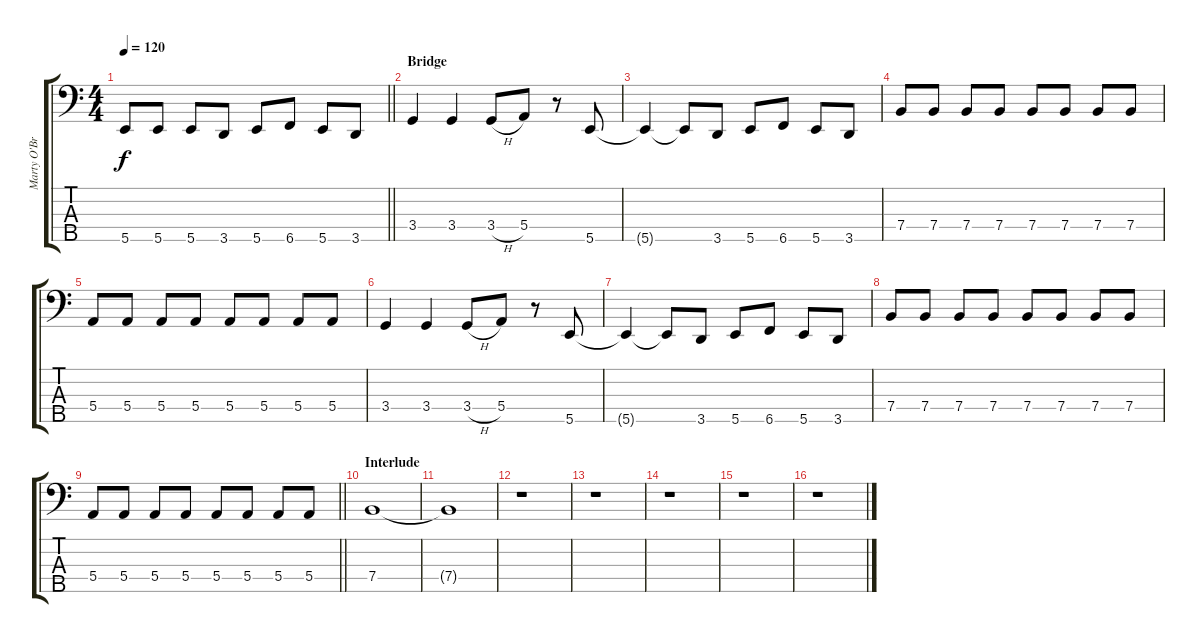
\track ("Marty O'Brien" "Marty O'Br") {instrument acousticbass}
\staff {score tabs}
\tuning (G2 D2 A1 E1 B0) {hide}
\ts (4 4)
\tempo 120
\clef f4
\barLineRight lightlight
\ks c
5.5.8{dy f} 5.5.8 5.5.8 3.5.8 5.5.8 6.5.8 5.5.8 3.5.8 |
\section ("" "Bridge")
3.4.4 3.4.4 3.4{h}.8 5.4.8 r.8 5.5.8 |
5.5{t}.4 5.5{t}.8 3.5.8 5.5.8 6.5.8 5.5.8 3.5.8 |
7.4.8 7.4.8 7.4.8 7.4.8 7.4.8 7.4.8 7.4.8 7.4.8 |
5.4.8 5.4.8 5.4.8 5.4.8 5.4.8 5.4.8 5.4.8 5.4.8 |
3.4.4 3.4.4 3.4{h}.8 5.4.8 r.8 5.5.8 |
5.5{t}.4 5.5{t}.8 3.5.8 5.5.8 6.5.8 5.5.8 3.5.8 |
7.4.8 7.4.8 7.4.8 7.4.8 7.4.8 7.4.8 7.4.8 7.4.8 |
\barLineRight lightlight
5.4.8 5.4.8 5.4.8 5.4.8 5.4.8 5.4.8 5.4.8 5.4.8 |
\section ("" "Interlude")
7.4.1 |
7.4{t}.1 |
r.1 |
r.1 |
r.1 |
r.1 |
r.1
